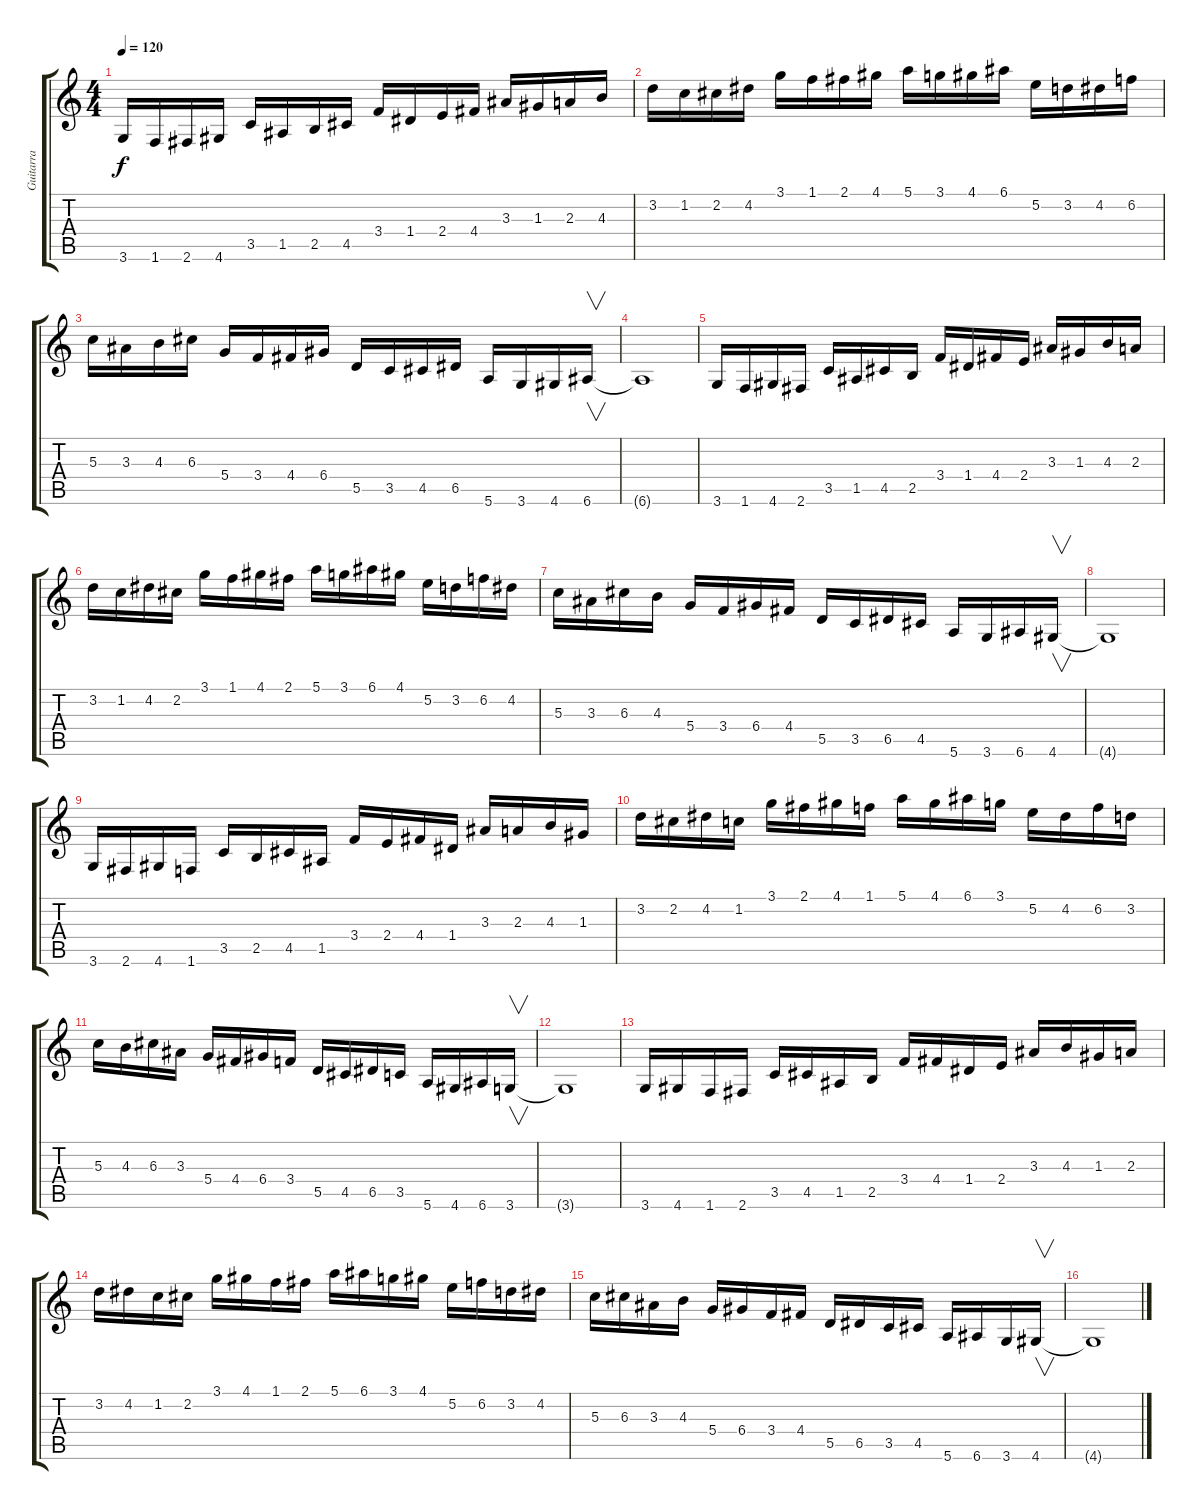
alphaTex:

\track ("Guitarra" "Guitarra") {instrument distortionguitar}
\staff {score tabs}
\tuning (E4 B3 G3 D3 A2 E2) {hide}
\ts (4 4)
\tempo 120
\clef g2
\ks c
3.6.16{dy f} 1.6.16 2.6.16 4.6.16 3.5.16 1.5.16 2.5.16 4.5.16 3.4.16 1.4.16 2.4.16 4.4.16 3.3.16 1.3.16 2.3.16 4.3.16 |
3.2.16 1.2.16 2.2.16 4.2.16 3.1.16 1.1.16 2.1.16 4.1.16 5.1.16 3.1.16 4.1.16 6.1.16 5.2.16 3.2.16 4.2.16 6.2.16 |
5.3.16 3.3.16 4.3.16 6.3.16 5.4.16 3.4.16 4.4.16 6.4.16 5.5.16 3.5.16 4.5.16 6.5.16 5.6.16 3.6.16 4.6.16 6.6.16{v} |
6.6{t}.1 |
3.6.16 1.6.16 4.6.16 2.6.16 3.5.16 1.5.16 4.5.16 2.5.16 3.4.16 1.4.16 4.4.16 2.4.16 3.3.16 1.3.16 4.3.16 2.3.16 |
3.2.16 1.2.16 4.2.16 2.2.16 3.1.16 1.1.16 4.1.16 2.1.16 5.1.16 3.1.16 6.1.16 4.1.16 5.2.16 3.2.16 6.2.16 4.2.16 |
5.3.16 3.3.16 6.3.16 4.3.16 5.4.16 3.4.16 6.4.16 4.4.16 5.5.16 3.5.16 6.5.16 4.5.16 5.6.16 3.6.16 6.6.16 4.6.16{v} |
4.6{t}.1 |
3.6.16 2.6.16 4.6.16 1.6.16 3.5.16 2.5.16 4.5.16 1.5.16 3.4.16 2.4.16 4.4.16 1.4.16 3.3.16 2.3.16 4.3.16 1.3.16 |
3.2.16 2.2.16 4.2.16 1.2.16 3.1.16 2.1.16 4.1.16 1.1.16 5.1.16 4.1.16 6.1.16 3.1.16 5.2.16 4.2.16 6.2.16 3.2.16 |
5.3.16 4.3.16 6.3.16 3.3.16 5.4.16 4.4.16 6.4.16 3.4.16 5.5.16 4.5.16 6.5.16 3.5.16 5.6.16 4.6.16 6.6.16 3.6.16{v} |
3.6{t}.1 |
3.6.16 4.6.16 1.6.16 2.6.16 3.5.16 4.5.16 1.5.16 2.5.16 3.4.16 4.4.16 1.4.16 2.4.16 3.3.16 4.3.16 1.3.16 2.3.16 |
3.2.16 4.2.16 1.2.16 2.2.16 3.1.16 4.1.16 1.1.16 2.1.16 5.1.16 6.1.16 3.1.16 4.1.16 5.2.16 6.2.16 3.2.16 4.2.16 |
5.3.16 6.3.16 3.3.16 4.3.16 5.4.16 6.4.16 3.4.16 4.4.16 5.5.16 6.5.16 3.5.16 4.5.16 5.6.16 6.6.16 3.6.16 4.6.16{v} |
4.6{t}.1
